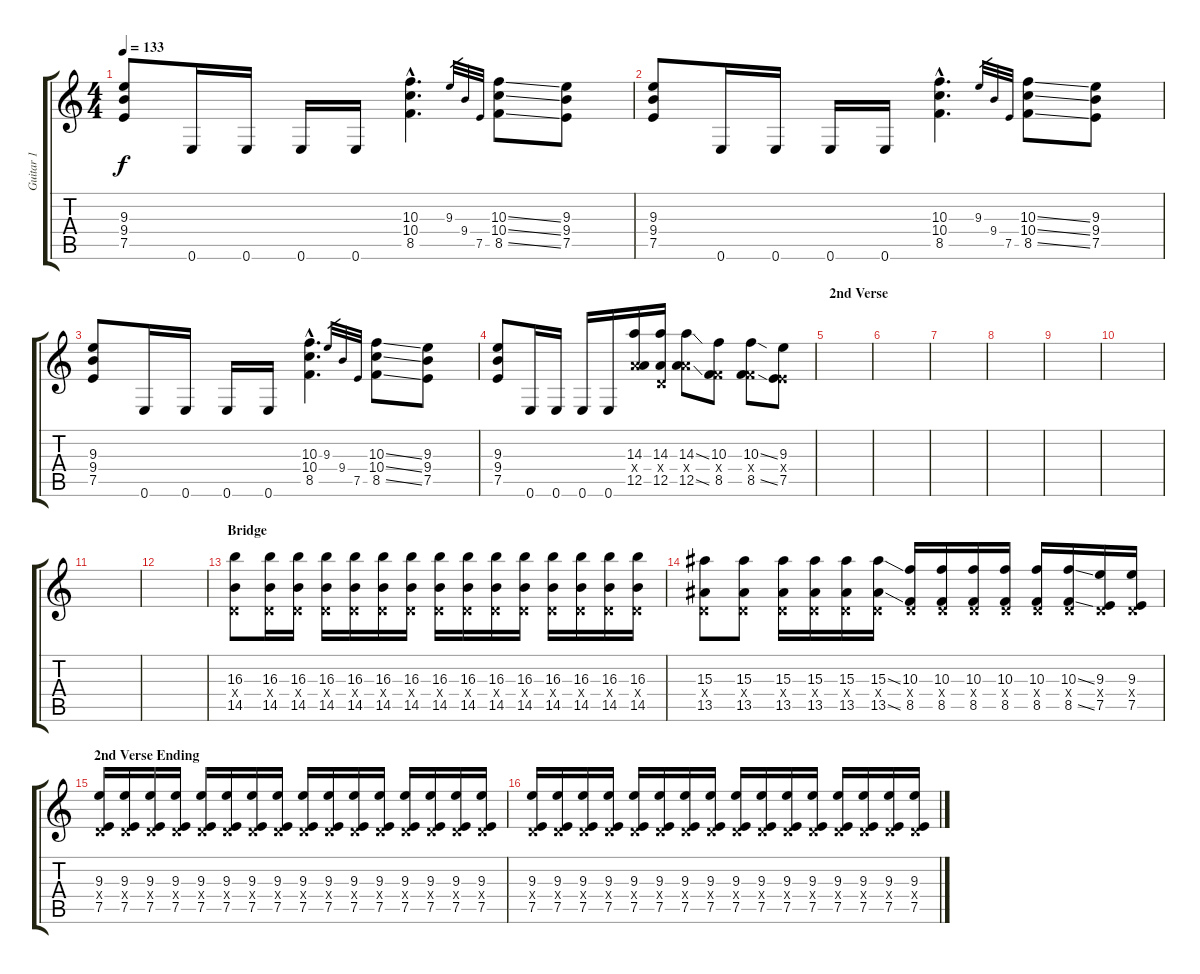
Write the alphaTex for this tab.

\track ("Guitar 1" "Guitar 1") {instrument distortionguitar}
\staff {score tabs}
\tuning (E4 B3 G3 D3 A2 E2) {hide}
\ts (4 4)
\tempo 133
\clef g2
\ks c
(9.3 9.4 7.5).8{dy f} 0.6.16 0.6.16 0.6.16 0.6.16 (10.3{hac} 10.4{hac} 8.5{hac}).4{d} 9.3.32{gr} 9.4.32{gr} 7.5.32{gr} (10.3{ss} 10.4{ss} 8.5{ss}).8 (9.3 9.4 7.5).8 |
(9.3 9.4 7.5).8 0.6.16 0.6.16 0.6.16 0.6.16 (10.3{hac} 10.4{hac} 8.5{hac}).4{d} 9.3.32{gr} 9.4.32{gr} 7.5.32{gr} (10.3{ss} 10.4{ss} 8.5{ss}).8 (9.3 9.4 7.5).8 |
(9.3 9.4 7.5).8 0.6.16 0.6.16 0.6.16 0.6.16 (10.3{hac} 10.4{hac} 8.5{hac}).4{d} 9.3.32{gr} 9.4.32{gr} 7.5.32{gr} (10.3{ss} 10.4{ss} 8.5{ss}).8 (9.3 9.4 7.5).8 |
(9.3 9.4 7.5).8 0.6.16 0.6.16 0.6.16 0.6.16 (14.3 7.4{x} 12.5).16 (14.3 0.4{x} 12.5).16 (14.3{ss} 7.4{x} 12.5{ss}).8 (10.3 3.4{x} 8.5).8 (10.3{ss} 3.4{x} 8.5{ss}).8 (9.3 2.4{x} 7.5).8 |
\section ("" "2nd Verse")
|
|
|
|
|
|
|
|
\section ("" "Bridge")
(16.3 0.4{x} 14.5).8 (16.3 0.4{x} 14.5).16 (16.3 0.4{x} 14.5).16 (16.3 0.4{x} 14.5).16 (16.3 0.4{x} 14.5).16 (16.3 0.4{x} 14.5).16 (16.3 0.4{x} 14.5).16 (16.3 0.4{x} 14.5).16 (16.3 0.4{x} 14.5).16 (16.3 0.4{x} 14.5).16 (16.3 0.4{x} 14.5).16 (16.3 0.4{x} 14.5).16 (16.3 0.4{x} 14.5).16 (16.3 0.4{x} 14.5).16 (16.3 0.4{x} 14.5).16 |
(15.3 0.4{x} 13.5).8 (15.3 0.4{x} 13.5).8 (15.3 0.4{x} 13.5).16 (15.3 0.4{x} 13.5).16 (15.3 0.4{x} 13.5).16 (15.3{ss} 0.4{x} 13.5{ss}).16 (10.3 0.4{x} 8.5).16 (10.3 0.4{x} 8.5).16 (10.3 0.4{x} 8.5).16 (10.3 0.4{x} 8.5).16 (10.3 0.4{x} 8.5).16 (10.3{ss} 0.4{x} 8.5{ss}).16 (9.3 0.4{x} 7.5).16 (9.3 0.4{x} 7.5).16 |
\section ("" "2nd Verse Ending")
(9.3 0.4{x} 7.5).16 (9.3 0.4{x} 7.5).16 (9.3 0.4{x} 7.5).16 (9.3 0.4{x} 7.5).16 (9.3 0.4{x} 7.5).16 (9.3 0.4{x} 7.5).16 (9.3 0.4{x} 7.5).16 (9.3 0.4{x} 7.5).16 (9.3 0.4{x} 7.5).16 (9.3 0.4{x} 7.5).16 (9.3 0.4{x} 7.5).16 (9.3 0.4{x} 7.5).16 (9.3 0.4{x} 7.5).16 (9.3 0.4{x} 7.5).16 (9.3 0.4{x} 7.5).16 (9.3 0.4{x} 7.5).16 |
(9.3 0.4{x} 7.5).16 (9.3 0.4{x} 7.5).16 (9.3 0.4{x} 7.5).16 (9.3 0.4{x} 7.5).16 (9.3 0.4{x} 7.5).16 (9.3 0.4{x} 7.5).16 (9.3 0.4{x} 7.5).16 (9.3 0.4{x} 7.5).16 (9.3 0.4{x} 7.5).16 (9.3 0.4{x} 7.5).16 (9.3 0.4{x} 7.5).16 (9.3 0.4{x} 7.5).16 (9.3 0.4{x} 7.5).16 (9.3 0.4{x} 7.5).16 (9.3 0.4{x} 7.5).16 (9.3 0.4{x} 7.5).16
